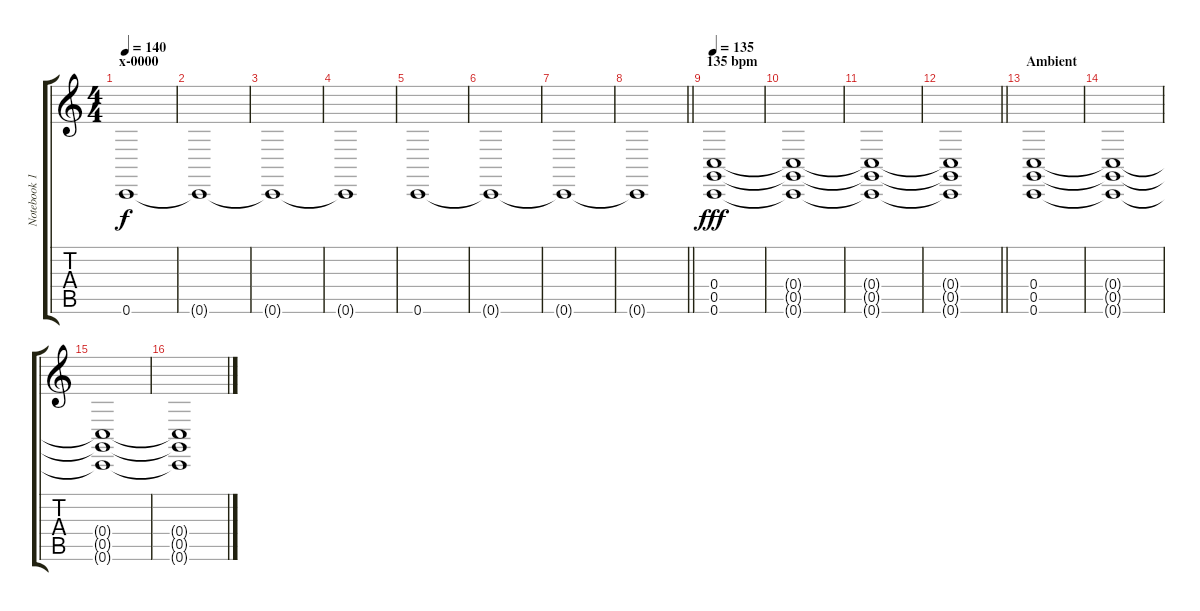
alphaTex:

\track ("Notebook 1" "Notebook 1") {instrument pad2warm}
\staff {score tabs}
\tuning (D4 A3 F3 C3 G2 C2) {hide}
\ts (4 4)
\section ("" "x-0000")
\tempo 140
\clef g2
\ks c
0.6.1{dy f} |
0.6{t}.1 |
0.6{t}.1 |
0.6{t}.1 |
0.6.1 |
0.6{t}.1 |
0.6{t}.1 |
\barLineRight lightlight
0.6{t}.1 |
\section ("" "135 bpm")
\tempo 135
(0.4 0.5 0.6).1{dy fff} |
(0.4{t} 0.5{t} 0.6{t}).1 |
(0.4{t} 0.5{t} 0.6{t}).1 |
\barLineRight lightlight
(0.4{t} 0.5{t} 0.6{t}).1 |
\section ("" "Ambient")
(0.4 0.5 0.6).1 |
(0.4{t} 0.5{t} 0.6{t}).1 |
(0.4{t} 0.5{t} 0.6{t}).1 |
(0.4{t} 0.5{t} 0.6{t}).1
